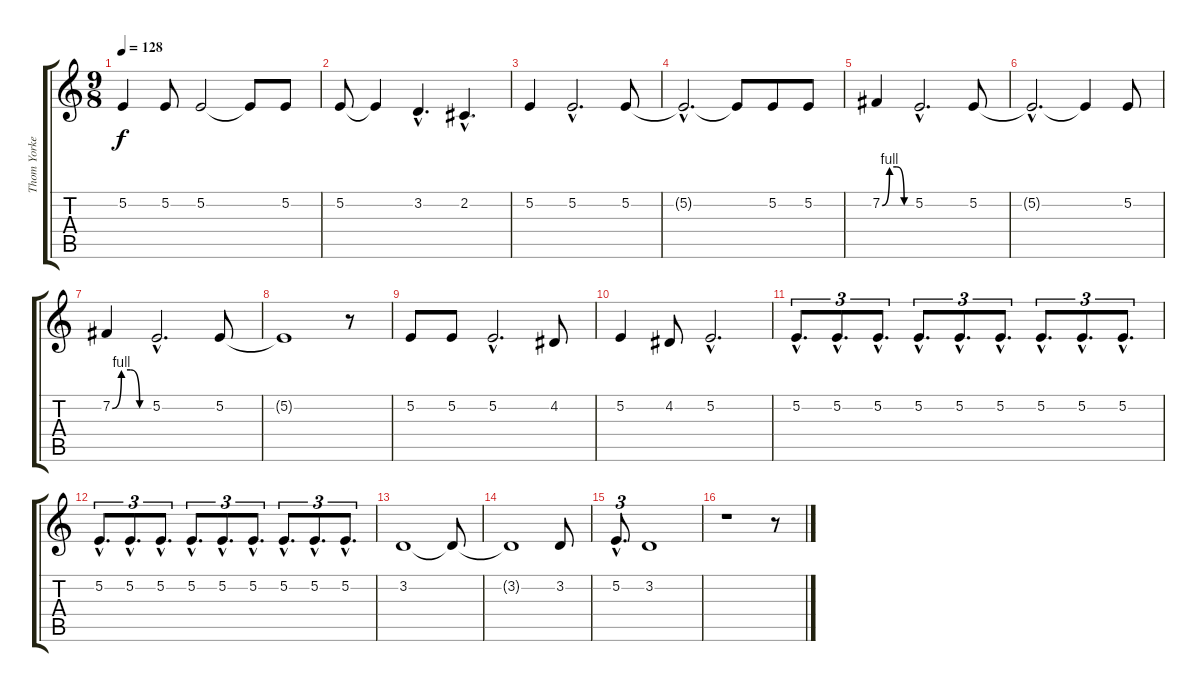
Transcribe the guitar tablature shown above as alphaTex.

\track ("Thom Yorke - Voice" "Thom Yorke") {instrument acousticgrandpiano}
\staff {score tabs}
\tuning (E4 B3 G3 D3 A2 E2) {hide}
\ts (9 8)
\tempo 128
\clef g2
\ks c
5.2.4{dy f} 5.2.8 5.2.2 5.2{t}.8 5.2.8 |
5.2.8 5.2{t}.4 3.2{hac}.4{d} 2.2{hac}.4{d} |
5.2.4 5.2{hac}.2{d} 5.2.8 |
5.2{hac t}.2{d} 5.2{t}.8 5.2.8 5.2.8 |
7.2{be (custom 0 0 15 4 30 4 45 0 60 0)}.4 5.2{hac}.2{d} 5.2.8 |
5.2{hac t}.2{d} 5.2{t}.4 5.2.8 |
7.2{be (custom 0 0 15 4 30 4 45 0 60 0)}.4 5.2{hac}.2{d} 5.2.8 |
5.2{t}.1 r.8 |
5.2.8 5.2.8 5.2{hac}.2{d} 4.2.8 |
5.2.4 4.2.8 5.2{hac}.2{d} |
5.2{hac}.8{d tu (3 2)} 5.2{hac}.8{d tu (3 2)} 5.2{hac}.8{d tu (3 2)} 5.2{hac}.8{d tu (3 2)} 5.2{hac}.8{d tu (3 2)} 5.2{hac}.8{d tu (3 2)} 5.2{hac}.8{d tu (3 2)} 5.2{hac}.8{d tu (3 2)} 5.2{hac}.8{d tu (3 2)} |
5.2{hac}.8{d tu (3 2)} 5.2{hac}.8{d tu (3 2)} 5.2{hac}.8{d tu (3 2)} 5.2{hac}.8{d tu (3 2)} 5.2{hac}.8{d tu (3 2)} 5.2{hac}.8{d tu (3 2)} 5.2{hac}.8{d tu (3 2)} 5.2{hac}.8{d tu (3 2)} 5.2{hac}.8{d tu (3 2)} |
3.2.1 3.2{t}.8 |
3.2{t}.1 3.2.8 |
5.2{hac}.8{d tu (3 2)} 3.2.1 |
r.1 r.8
